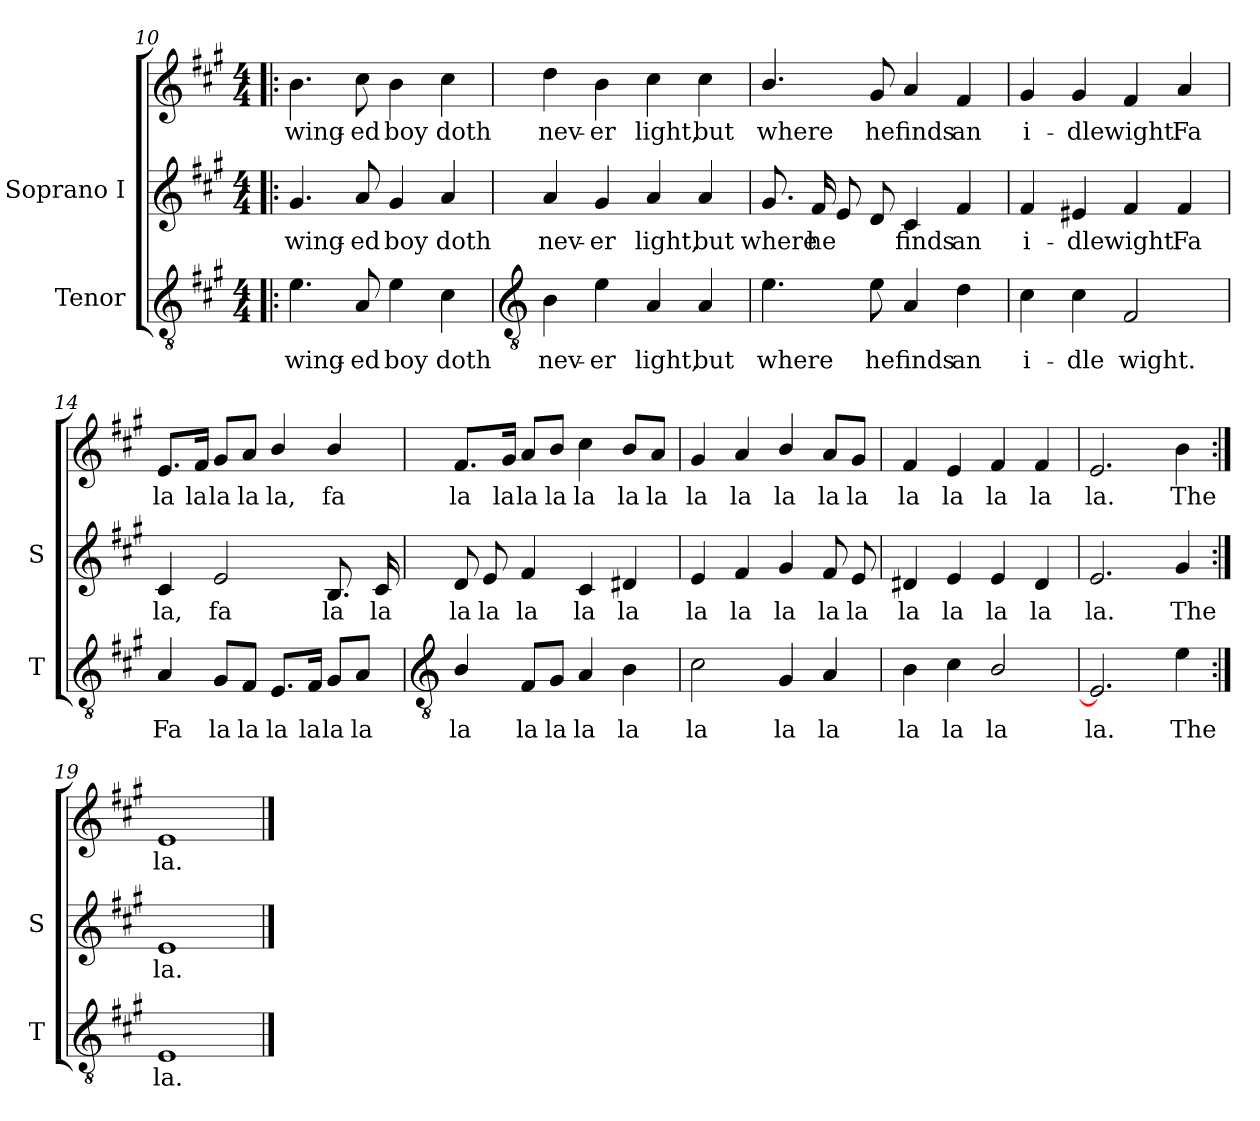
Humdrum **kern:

**kern	**text	**kern	**text	**kern	**text
*part2	*part2	*part1	*part1	*part1	*part1
*staff3	*staff3	*staff2	*staff2	*staff1	*staff1
*I"Tenor	*	*I"Soprano I	*	*	*
*I'T	*	*I'S	*	*	*
*clefGv2	*	*clefG2	*	*clefG2	*
*k[f#c#g#]	*	*k[f#c#g#]	*	*k[f#c#g#]	*
*A:	*	*A:	*	*A:	*
*M4/4	*	*M4/4	*	*M4/4	*
=10!|:	=10!|:	=10!|:	=10!|:	=10!|:	=10!|:
!	!LO:LY:b	!	!LO:LY:b	!	!LO:LY:b
4.e	wing-	4.g#	wing-	4.b	wing-
!	!LO:LY:b	!	!LO:LY:b	!	!LO:LY:b
8A	-ed	8a	-ed	8cc#	-ed
!	!LO:LY:b	!	!LO:LY:b	!	!LO:LY:b
4e	boy	4g#	boy	4b	boy
!	!LO:LY:b	!	!LO:LY:b	!	!LO:LY:b
4c#	doth	4a	doth	4cc#	doth
!!LO:LB:g=z
=11	=11	=11	=11	=11	=11
*clefGv2	*	*	*	*	*
!	!LO:LY:b	!	!LO:LY:b	!	!LO:LY:b
4B	nev-	4a	nev-	4dd	nev-
!	!LO:LY:b	!	!LO:LY:b	!	!LO:LY:b
4e	-er	4g#	-er	4b	-er
!	!LO:LY:b	!	!LO:LY:b	!	!LO:LY:b
4A	light,	4a	light,	4cc#	light,
!	!LO:LY:b	!	!LO:LY:b	!	!LO:LY:b
4A	but	4a	but	4cc#	but
=12	=12	=12	=12	=12	=12
!	!LO:LY:b	!	!LO:LY:b	!	!LO:LY:b
4.e	where	8.g#	where	4.b/	where
!	!	!	!LO:LY:b	!	!
.	.	16f#LL	he	.	.
.	.	8e	.	.	.
!	!LO:LY:b	!	!	!	!LO:LY:b
8e	he	8dJ	.	8g#	he
!	!LO:LY:b	!	!LO:LY:b	!	!LO:LY:b
4A	finds	4c#	finds	4a	finds
!	!LO:LY:b	!	!LO:LY:b	!	!LO:LY:b
4d	an	4f#	an	4f#	an
=13	=13	=13	=13	=13	=13
!	!LO:LY:b	!	!LO:LY:b	!	!LO:LY:b
4c#	i-	4f#	i-	4g#	i-
!	!LO:LY:b	!	!LO:LY:b	!	!LO:LY:b
4c#	-dle	4e#X	-dle	4g#	-dle
!	!LO:LY:b	!	!LO:LY:b	!	!LO:LY:b
2F#	wight.	4f#	wight.	4f#	wight.
!	!	!	!LO:LY:b	!	!LO:LY:b
.	.	4f#	Fa	4a	Fa
=14	=14	=14	=14	=14	=14
!	!LO:LY:b	!	!LO:LY:b	!	!LO:LY:b
4A	Fa	4c#	la,	8.e/L	la
!	!	!	!	!	!LO:LY:b
.	.	.	.	16f#/Jk	la
!	!LO:LY:b	!	!LO:LY:b	!	!LO:LY:b
8G#/L	la	2e	fa	8g#/L	la
!	!LO:LY:b	!	!	!	!LO:LY:b
8F#/J	la	.	.	8a/J	la
!	!LO:LY:b	!	!	!	!LO:LY:b
8.E/L	la	.	.	4b/	la,
!	!LO:LY:b	!	!	!	!
16F#/Jk	la	.	.	.	.
!	!LO:LY:b	!	!LO:LY:b	!	!LO:LY:b
8G#/L	la	8.B	la	4b/	fa
!	!LO:LY:b	!	!	!	!
8A/J	la	.	.	.	.
!	!	!	!LO:LY:b	!	!
.	.	16c#	la	.	.
!!LO:LB:g=z
=15	=15	=15	=15	=15	=15
*clefGv2	*	*	*	*	*
!	!LO:LY:b	!	!LO:LY:b	!	!LO:LY:b
4B/	la	8d	la	8.f#/L	la
!	!	!	!LO:LY:b	!	!
.	.	8e	la	.	.
!	!	!	!	!	!LO:LY:b
.	.	.	.	16g#/Jk	la
!	!LO:LY:b	!	!LO:LY:b	!	!LO:LY:b
8F#/L	la	4f#	la	8a/L	la
!	!LO:LY:b	!	!	!	!LO:LY:b
8G#/J	la	.	.	8b/J	la
!	!LO:LY:b	!	!LO:LY:b	!	!LO:LY:b
4A	la	4c#	la	4cc#	la
!	!LO:LY:b	!	!LO:LY:b	!	!LO:LY:b
4B	la	4d#X	la	8b/L	la
!	!	!	!	!	!LO:LY:b
.	.	.	.	8a/J	la
=16	=16	=16	=16	=16	=16
!	!LO:LY:b	!	!LO:LY:b	!	!LO:LY:b
2c#	la	4e	la	4g#	la
!	!	!	!LO:LY:b	!	!LO:LY:b
.	.	4f#	la	4a	la
!	!LO:LY:b	!	!LO:LY:b	!	!LO:LY:b
4G#	la	4g#	la	4b/	la
!	!LO:LY:b	!	!LO:LY:b	!	!LO:LY:b
4A	la	8f#	la	8a/L	la
!	!	!	!LO:LY:b	!	!LO:LY:b
.	.	8e	la	8g#/J	la
=17	=17	=17	=17	=17	=17
!	!LO:LY:b	!	!LO:LY:b	!	!LO:LY:b
4B	la	4d#X	la	4f#	la
!	!LO:LY:b	!	!LO:LY:b	!	!LO:LY:b
4c#	la	4e	la	4e	la
!	!LO:LY:b	!	!LO:LY:b	!	!LO:LY:b
2B/	la	4e	la	4f#	la
!	!	!	!LO:LY:b	!	!LO:LY:b
.	.	4d#	la	4f#	la
=18	=18	=18	=18	=18	=18
!	!LO:LY:b	!	!LO:LY:b	!	!LO:LY:b
2.E]	la.	2.e	la.	2.e	la.
!	!LO:LY:b	!	!LO:LY:b	!	!LO:LY:b
4e	The	4g#	The	4b	The
=19:|!	=19:|!	=19:|!	=19:|!	=19:|!	=19:|!
!	!LO:LY:b	!	!LO:LY:b	!	!LO:LY:b
1E	la.	1e	la.	1e	la.
==	==	==	==	==	==
*-	*-	*-	*-	*-	*-
